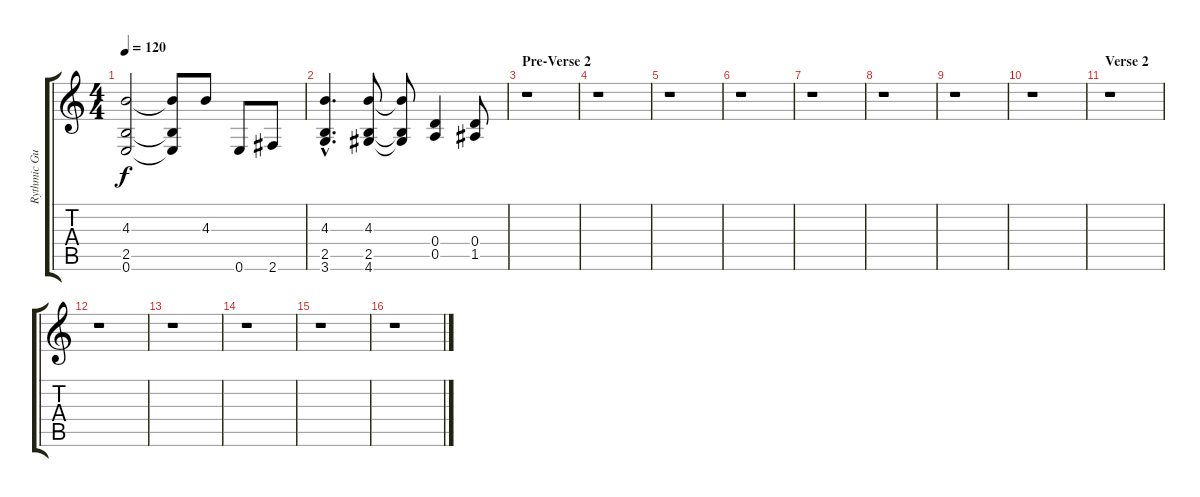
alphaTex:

\track ("Rythmic Guitar" "Rythmic Gu") {instrument distortionguitar}
\staff {score tabs}
\tuning (E4 B3 G3 D3 A2 E2) {hide}
\ts (4 4)
\tempo 120
\clef g2
\ks c
(4.3 2.5 0.6).2{dy f} (4.3{t} 2.5{t} 0.6{t}).8 4.3.8 0.6.8 2.6.8 |
(4.3{hac} 2.5{hac} 3.6{hac}).4{d} (4.3 2.5 4.6).8 (4.3{t} 2.5{t} 4.6{t}).8 (0.4 0.5).4 (0.4 1.5).8 |
\section ("" "Pre-Verse 2")
r.1 |
r.1 |
r.1 |
r.1 |
r.1 |
r.1 |
r.1 |
r.1 |
\section ("" "Verse 2")
r.1 |
r.1 |
r.1 |
r.1 |
r.1 |
r.1
